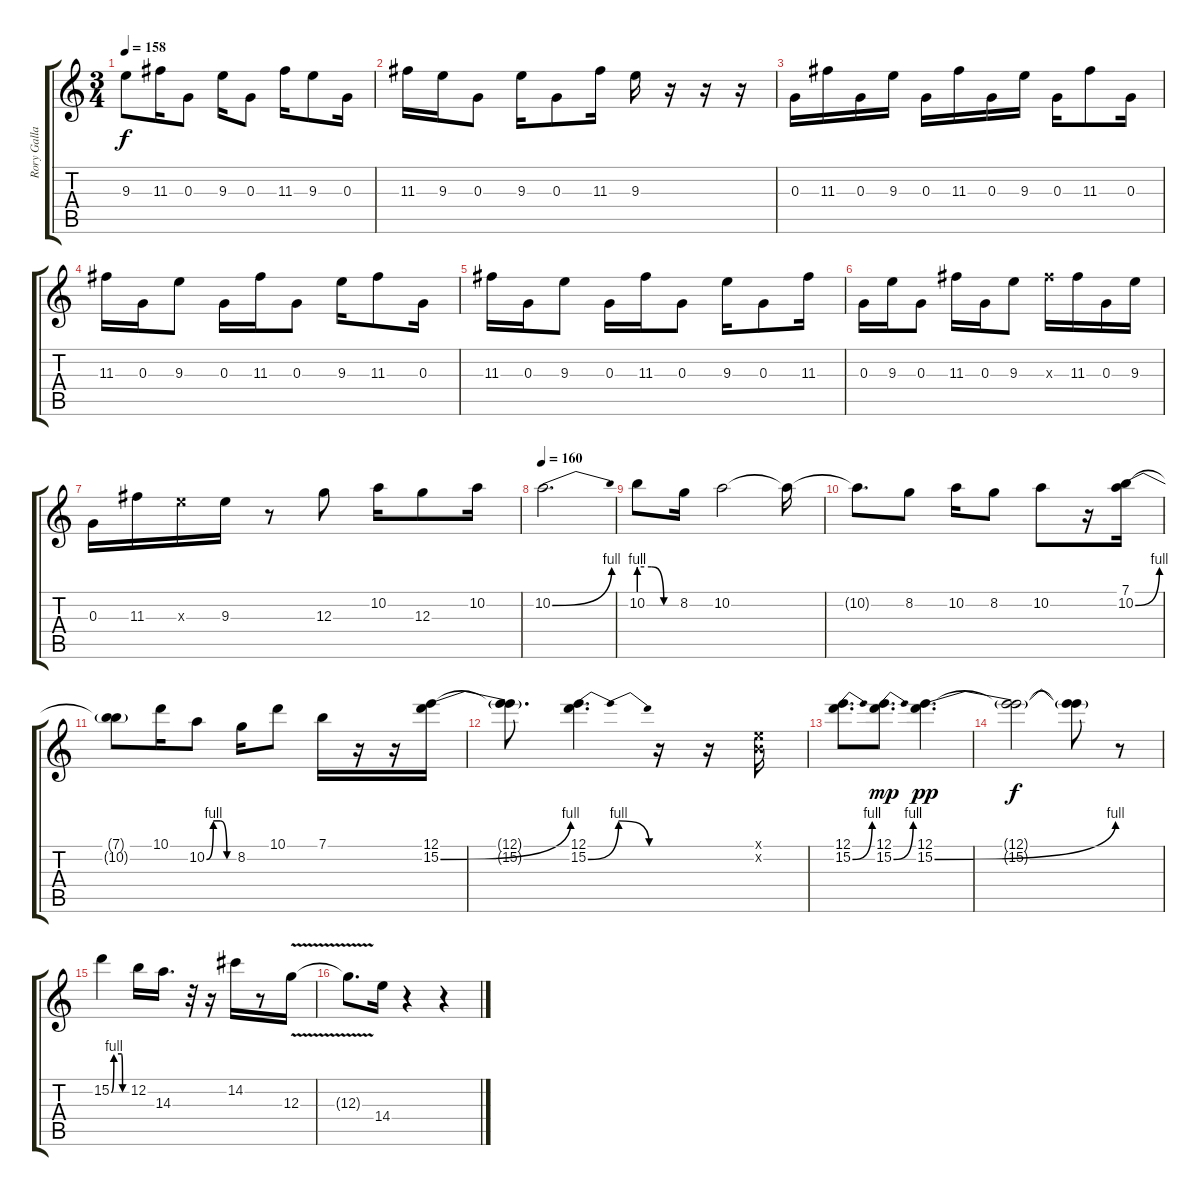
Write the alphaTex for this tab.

\track ("Rory Gallagher" "Rory Galla") {instrument overdrivenguitar}
\staff {score tabs}
\tuning (E4 B3 G3 D3 A2 E2) {hide}
\ts (3 4)
\tempo 158
\clef g2
\ks c
9.3.8{dy f} 11.3.16 0.3.8 9.3.16 0.3.8 11.3.16 9.3.8 0.3.16 |
11.3.16 9.3.16 0.3.8 9.3.16 0.3.8 11.3.16 9.3.16 r.16 r.16 r.16 |
0.3.16 11.3.16 0.3.16 9.3.16 0.3.16 11.3.16 0.3.16 9.3.16 0.3.16 11.3.8 0.3.16 |
11.3.16 0.3.16 9.3.8 0.3.16 11.3.16 0.3.8 9.3.16 11.3.8 0.3.16 |
11.3.16 0.3.16 9.3.8 0.3.16 11.3.16 0.3.8 9.3.16 0.3.8 11.3.16 |
0.3.16 9.3.16 0.3.8 11.3.16 0.3.16 9.3.8 11.3{x}.16 11.3.16 0.3.16 9.3.16 |
0.3.16 11.3.16 9.3{x}.16 9.3.16 r.8 12.3.8 10.2.16 12.3.8 10.2.16 |
\tempo 160
10.2{be (bend 0 0 60 4)}.2{d instrument guitarharmonics} |
10.2{be (custom 0 4 20 4 40 0 60 0)}.8 8.2.16 10.2.2 10.2{t}.16 |
10.2{t}.8{d} 8.2.8{instrument overdrivenguitar} 10.2.16 8.2.8 10.2.8 r.16 (7.1 10.2{be (bend 0 0 60 4)}).16 |
(7.1{t} 10.2{t}).8 10.1.16 10.2{be (custom 0 0 15 4 30 4 45 0 60 0)}.8 8.2.16 10.1.8 7.1.16 r.16 r.16 (12.1 15.2{be (bend 0 0 60 4)}).16 |
(12.1{t} 15.2{t}).8{d} (12.1 15.2{be (bendrelease 0 0 30 4 48 4 60 0)}).4{d} r.16 r.16 (0.1{x} 0.2{x}).16 |
(12.1 15.2{be (bend 0 0 60 4)}).8{d} (12.1 15.2{be (bend 0 0 60 4)}).8{d dy mp} (12.1 15.2{be (bend 0 0 60 4)}).4{d dy pp} |
(12.1{t} 15.2{t}).2{dy f} (12.1{t} 15.2{t}).8 r.8 |
15.2{be (custom 0 0 10 4 40 4 44 0 60 0)}.4 12.2.16 14.3.16{d} r.32 r.16 14.2.16 r.8 12.3{v}.16 |
12.3{t}.8{d} 14.4.16 r.4 r.4
